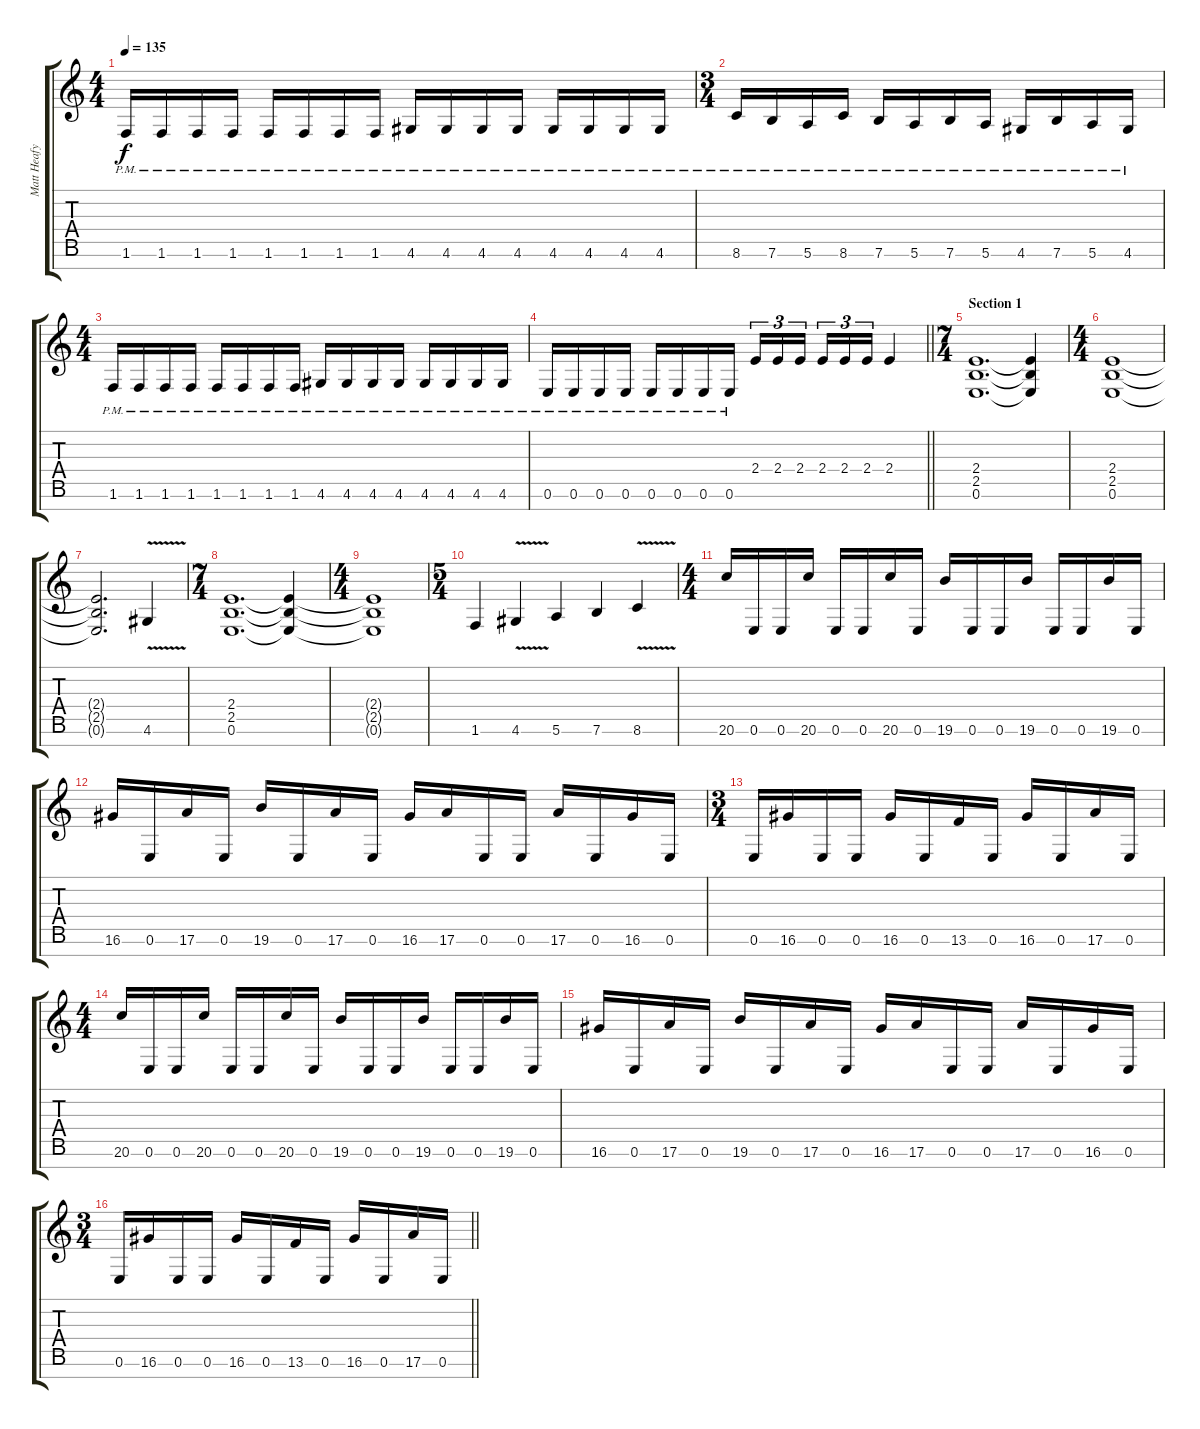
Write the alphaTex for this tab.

\track ("Matt Heafy" "Matt Heafy") {instrument distortionguitar}
\staff {score tabs}
\tuning (E4 B3 G3 D3 A2 E2 B1) {hide}
\ts (4 4)
\tempo 135
\clef g2
\ks c
1.6{pm}.16{dy f} 1.6{pm}.16 1.6{pm}.16 1.6{pm}.16 1.6{pm}.16 1.6{pm}.16 1.6{pm}.16 1.6{pm}.16 4.6{pm}.16 4.6{pm}.16 4.6{pm}.16 4.6{pm}.16 4.6{pm}.16 4.6{pm}.16 4.6{pm}.16 4.6{pm}.16 |
\ts (3 4)
8.6{pm}.16 7.6{pm}.16 5.6{pm}.16 8.6{pm}.16 7.6{pm}.16 5.6{pm}.16 7.6{pm}.16 5.6{pm}.16 4.6{pm}.16 7.6{pm}.16 5.6{pm}.16 4.6{pm}.16 |
\ts (4 4)
1.6{pm}.16 1.6{pm}.16 1.6{pm}.16 1.6{pm}.16 1.6{pm}.16 1.6{pm}.16 1.6{pm}.16 1.6{pm}.16 4.6{pm}.16 4.6{pm}.16 4.6{pm}.16 4.6{pm}.16 4.6{pm}.16 4.6{pm}.16 4.6{pm}.16 4.6{pm}.16 |
\barLineRight lightlight
0.6{pm}.16 0.6{pm}.16 0.6{pm}.16 0.6{pm}.16 0.6{pm}.16 0.6{pm}.16 0.6{pm}.16 0.6{pm}.16 2.4.16{tu (3 2)} 2.4.16{tu (3 2)} 2.4.16{tu (3 2) beam splitsecondary} 2.4.16{tu (3 2)} 2.4.16{tu (3 2)} 2.4.16{tu (3 2)} 2.4.4 |
\ts (7 4)
\section ("" "Section 1")
(2.4 2.5 0.6).1{d} (2.4{t} 2.5{t} 0.6{t}).4 |
\ts (4 4)
(2.4 2.5 0.6).1 |
(2.4{t} 2.5{t} 0.6{t}).2{d} 4.6{v}.4 |
\ts (7 4)
(2.4 2.5 0.6).1{d} (2.4{t} 2.5{t} 0.6{t}).4 |
\ts (4 4)
(2.4{t} 2.5{t} 0.6{t}).1 |
\ts (5 4)
1.6.4 4.6{v}.4 5.6.4 7.6.4 8.6{v}.4 |
\ts (4 4)
20.6.16 0.6.16 0.6.16 20.6.16 0.6.16 0.6.16 20.6.16 0.6.16 19.6.16 0.6.16 0.6.16 19.6.16 0.6.16 0.6.16 19.6.16 0.6.16 |
16.6.16 0.6.16 17.6.16 0.6.16 19.6.16 0.6.16 17.6.16 0.6.16 16.6.16 17.6.16 0.6.16 0.6.16 17.6.16 0.6.16 16.6.16 0.6.16 |
\ts (3 4)
0.6.16 16.6.16 0.6.16 0.6.16 16.6.16 0.6.16 13.6.16 0.6.16 16.6.16 0.6.16 17.6.16 0.6.16 |
\ts (4 4)
20.6.16 0.6.16 0.6.16 20.6.16 0.6.16 0.6.16 20.6.16 0.6.16 19.6.16 0.6.16 0.6.16 19.6.16 0.6.16 0.6.16 19.6.16 0.6.16 |
16.6.16 0.6.16 17.6.16 0.6.16 19.6.16 0.6.16 17.6.16 0.6.16 16.6.16 17.6.16 0.6.16 0.6.16 17.6.16 0.6.16 16.6.16 0.6.16 |
\ts (3 4)
\barLineRight lightlight
0.6.16 16.6.16 0.6.16 0.6.16 16.6.16 0.6.16 13.6.16 0.6.16 16.6.16 0.6.16 17.6.16 0.6.16
